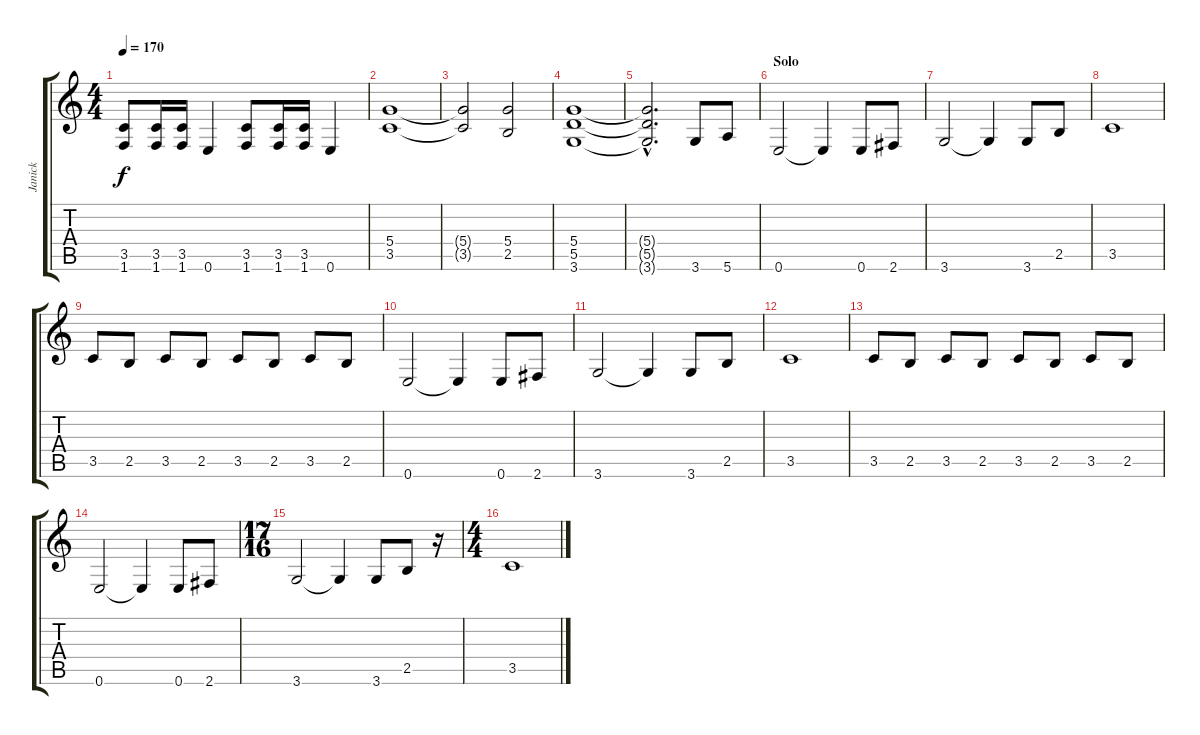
\track ("Janick" "Janick") {instrument distortionguitar}
\staff {score tabs}
\tuning (E4 B3 G3 D3 A2 E2) {hide}
\ts (4 4)
\tempo 170
\clef g2
\ks c
(3.5 1.6).8{dy f} (3.5 1.6).16 (3.5 1.6).16 0.6.4 (3.5 1.6).8 (3.5 1.6).16 (3.5 1.6).16 0.6.4 |
(5.4 3.5).1 |
(5.4{t} 3.5{t}).2 (5.4 2.5).2 |
(5.4 5.5 3.6).1 |
(5.4{hac t} 5.5{hac t} 3.6{hac t}).2{d} 3.6.8 5.6.8 |
\section ("" "Solo")
0.6.2 0.6{t}.4 0.6.8 2.6.8 |
3.6.2 3.6{t}.4 3.6.8 2.5.8 |
3.5.1 |
3.5.8 2.5.8 3.5.8 2.5.8 3.5.8 2.5.8 3.5.8 2.5.8 |
0.6.2 0.6{t}.4 0.6.8 2.6.8 |
3.6.2 3.6{t}.4 3.6.8 2.5.8 |
3.5.1 |
3.5.8 2.5.8 3.5.8 2.5.8 3.5.8 2.5.8 3.5.8 2.5.8 |
0.6.2 0.6{t}.4 0.6.8 2.6.8 |
\ts (17 16)
3.6.2 3.6{t}.4 3.6.8 2.5.8 r.16 |
\ts (4 4)
3.5.1
